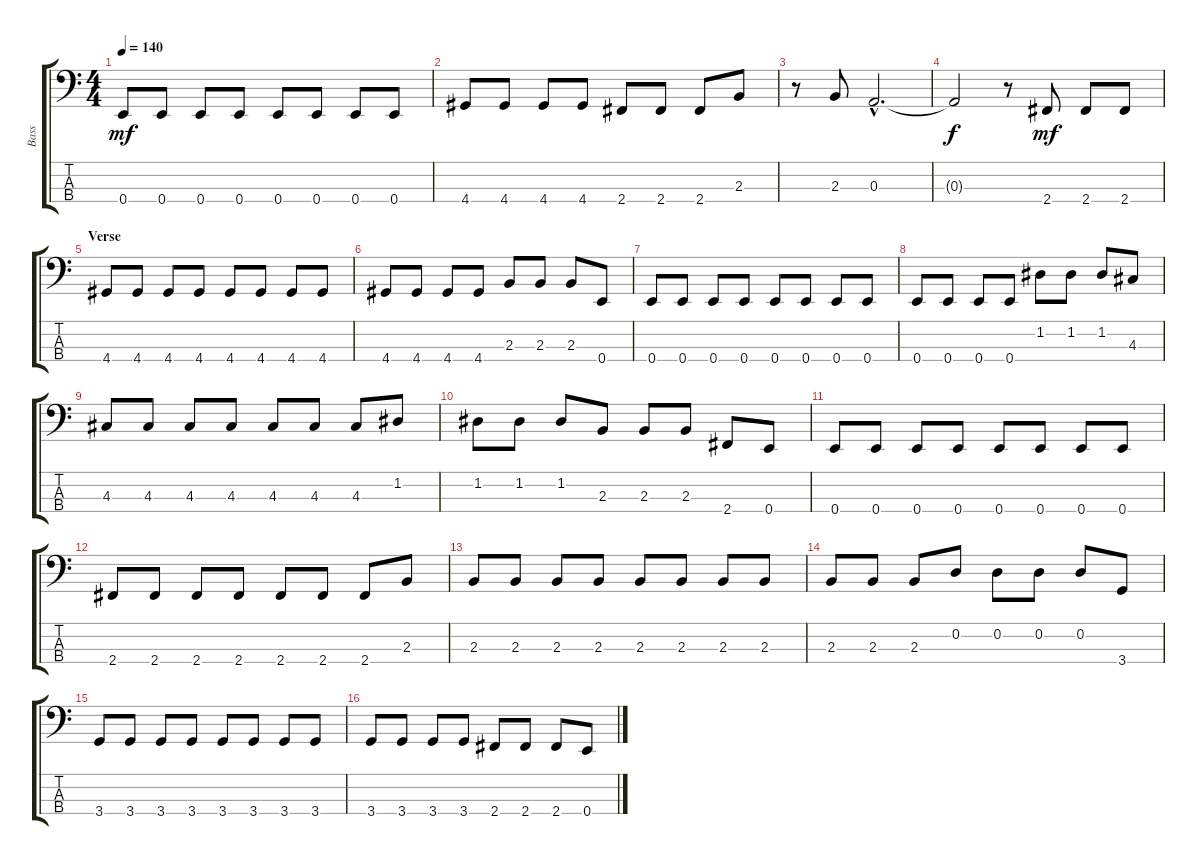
\track ("Bass" "Bass") {instrument electricbasspick}
\staff {score tabs}
\tuning (G2 D2 A1 E1) {hide}
\ts (4 4)
\tempo 140
\clef f4
\ks c
0.4.8{dy mf} 0.4.8 0.4.8 0.4.8 0.4.8 0.4.8 0.4.8 0.4.8 |
4.4.8 4.4.8 4.4.8 4.4.8 2.4.8 2.4.8 2.4.8 2.3.8 |
r.8 2.3.8 0.3{hac}.2{d} |
0.3{t}.2{dy f} r.8 2.4.8{dy mf} 2.4.8 2.4.8 |
\section ("" "Verse")
4.4.8 4.4.8 4.4.8 4.4.8 4.4.8 4.4.8 4.4.8 4.4.8 |
4.4.8 4.4.8 4.4.8 4.4.8 2.3.8 2.3.8 2.3.8 0.4.8 |
0.4.8 0.4.8 0.4.8 0.4.8 0.4.8 0.4.8 0.4.8 0.4.8 |
0.4.8 0.4.8 0.4.8 0.4.8 1.2.8 1.2.8 1.2.8 4.3.8 |
4.3.8 4.3.8 4.3.8 4.3.8 4.3.8 4.3.8 4.3.8 1.2.8 |
1.2.8 1.2.8 1.2.8 2.3.8 2.3.8 2.3.8 2.4.8 0.4.8 |
0.4.8 0.4.8 0.4.8 0.4.8 0.4.8 0.4.8 0.4.8 0.4.8 |
2.4.8 2.4.8 2.4.8 2.4.8 2.4.8 2.4.8 2.4.8 2.3.8 |
2.3.8 2.3.8 2.3.8 2.3.8 2.3.8 2.3.8 2.3.8 2.3.8 |
2.3.8 2.3.8 2.3.8 0.2.8 0.2.8 0.2.8 0.2.8 3.4.8 |
3.4.8 3.4.8 3.4.8 3.4.8 3.4.8 3.4.8 3.4.8 3.4.8 |
3.4.8 3.4.8 3.4.8 3.4.8 2.4.8 2.4.8 2.4.8 0.4.8
